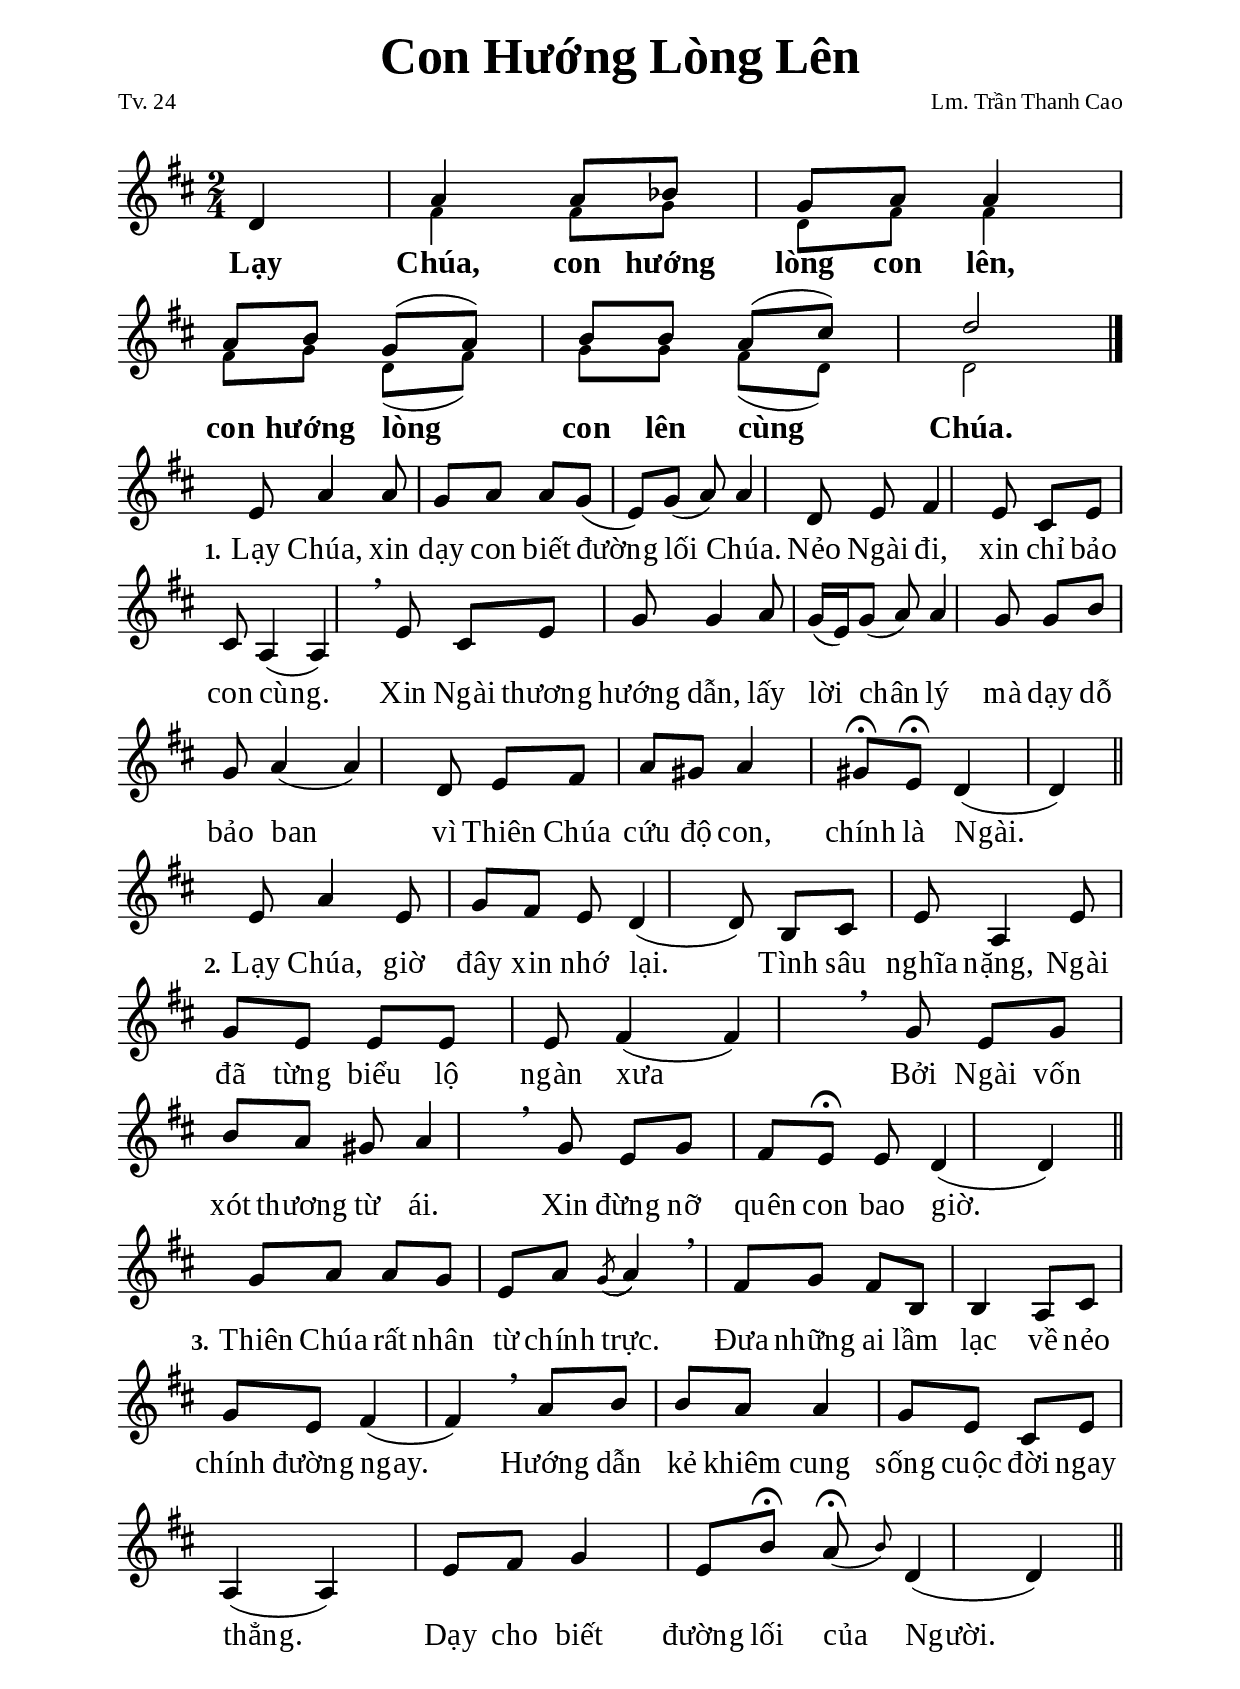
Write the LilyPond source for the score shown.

% Cài đặt chung
\version "2.20.0"
\include "english.ly"

\header {
  title = \markup { \fontsize #3 "Con Hướng Lòng Lên" }
  poet = "Tv. 24"
  composer = "Lm. Trần Thanh Cao"
  arranger = " "
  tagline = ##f
}

\paper {
  #(set-paper-size "a4")
  top-margin = 10\mm
  bottom-margin = 10\mm
  left-margin = 20\mm
  right-margin = 20\mm
  indent = #0
  #(define fonts
    (make-pango-font-tree
      "Liberation Serif"
      "Liberation Serif"
      "Liberation Serif"
      (/ 20 20)))
  page-count = #1
}

% Nhạc điệp khúc
nhacDiepKhucSop= \relative c' {
  \partial 4 d4 |
  a' a8 bf |
  g a a4 |
  a8 b g (a) |
  b b a (cs) |
  d2 \bar "|."
}

nhacDiepKhucBas = \relative c' {
  \override NoteHead.font-size = #-2
  \skip 4
  fs4 fs8 g |
  d fs fs4 |
  fs8 g d (fs) |
  g g fs (d) |
  d2
}

% Nhạc phiên khúc
nhacPhienKhucMot = \relative c' {
  e8 a4 a8 g a a g (e) g (a) a4
  d,8 e fs4 e8 cs e cs a4 (a) \breathe
  e'8 cs e g g4 a8 g16 (e) g8 (a) a4
  g8 g b g a4 (a) d,8 e fs a gs a4
  gs8 \fermata e \fermata d4 (d) \bar "||"
}

nhacPhienKhucHai = \relative c' {
  e8 a4 e8 g fs e d4 (d8) b cs e a,4
  e'8 g e e e e fs4 (fs) \breathe
  g8 e g b a gs a4 \breathe
  g8 e g fs e \fermata e d4 (d) \bar "||"
}

nhacPhienKhucBa = \relative c' {
  g'8 a a g e a \acciaccatura g (a4) \breathe
  fs8 g fs b, b4 a8 cs g' e fs4 (fs) \breathe
  a8 b b a a4 g8 e cs e a,4 (a) e'8 fs g4
  e8 b' \fermata a \fermata (\grace b) d,4 (d) \bar "||"
}

% Lời điệp khúc
loiDiepKhuc = \lyricmode {
  Lạy Chúa, con hướng lòng con lên,
  con hướng lòng con lên cùng Chúa.
}

% Lời phiên khúc
loiPhienKhucMot = \lyricmode {
  \set stanza = #"1."
  Lạy Chúa, xin dạy con biết đường lối Chúa.
  Nẻo Ngài đi, xin chỉ bảo con cùng.
  Xin Ngài thương hướng dẫn, lấy lời chân lý mà dạy dỗ bảo ban
  vì Thiên Chúa cứu độ con, chính là Ngài.
}

loiPhienKhucHai = \lyricmode {
  \set stanza = #"2."
  Lạy Chúa, giờ đây xin nhớ lại.
  Tình sâu nghĩa nặng, Ngài đã từng biểu lộ ngàn xưa
  Bởi Ngài vốn xót thương từ ái.
  Xin đừng nỡ quên con bao giờ.
}

loiPhienKhucBa = \lyricmode {
  \set stanza = #"3."
  Thiên Chúa rất nhân từ chính trực.
  Đưa những ai lầm lạc về nẻo chính đường ngay.
  Hướng dẫn kẻ khiêm cung sống cuộc đời ngay thẳng.
  Dạy cho biết đường lối của Người.
}


% Dàn trang
\score {
  \new ChoirStaff <<
    \new Staff = diepKhuc \with {
        \consists "Merge_rests_engraver"
        \magnifyStaff #(magstep +1)
      }
      <<
      \new Voice = beSop {
        \voiceOne \key d \major \time 2/4 \nhacDiepKhucSop
      }
      \new Voice = beBas {
        \voiceTwo \key d \major \time 2/4 \nhacDiepKhucBas
      }
    >>
    \new Lyrics \lyricsto beSop \loiDiepKhuc
  >>
  \layout {
    \override Lyrics.LyricText.font-series = #'bold
    \override Lyrics.LyricText.font-size = #+3
    \override Lyrics.LyricSpace.minimum-distance = #0.5
    \override Score.BarNumber.break-visibility = ##(#f #f #f)
    \override Score.SpacingSpanner.uniform-stretching = ##t
  }
}

\score {
  \new ChoirStaff <<
    \new Staff = phienKhuc \with {
        \magnifyStaff #(magstep +1)
      }
      <<
      \new Voice = beSop {
        \key d \major \time 2/4 \nhacPhienKhucMot
      }
    >>
    \new Lyrics \lyricsto beSop \loiPhienKhucMot
  >>
  \layout {
    \override Staff.TimeSignature.transparent = ##t
    \override Lyrics.LyricText.font-size = #+3
    \override Lyrics.LyricSpace.minimum-distance = #0.5
    \override Score.BarNumber.break-visibility = ##(#f #f #f)
    \override Score.SpacingSpanner.uniform-stretching = ##t
    \set Score.barAlways = ##t
    \set Score.defaultBarType = ""
  } 
}

\score {
  \new ChoirStaff <<
    \new Staff = phienKhuc \with {
        \magnifyStaff #(magstep +1)
      }
      <<
      \new Voice = beSop {
        \key d \major \time 2/4 \nhacPhienKhucHai
      }
    >>
    \new Lyrics \lyricsto beSop \loiPhienKhucHai
  >>
  \layout {
    \override Staff.TimeSignature.transparent = ##t
    \override Lyrics.LyricText.font-size = #+3
    \override Lyrics.LyricSpace.minimum-distance = #0.5
    \override Score.BarNumber.break-visibility = ##(#f #f #f)
    \override Score.SpacingSpanner.uniform-stretching = ##t
    \set Score.barAlways = ##t
    \set Score.defaultBarType = ""
  } 
}

\score {
  \new ChoirStaff <<
    \new Staff = phienKhuc \with {
        \magnifyStaff #(magstep +1)
      }
      <<
      \new Voice = beSop {
        \key d \major \time 2/4 \nhacPhienKhucBa
      }
    >>
    \new Lyrics \lyricsto beSop \loiPhienKhucBa
  >>
  \layout {
    \override Staff.TimeSignature.transparent = ##t
    \override Lyrics.LyricText.font-size = #+3
    \override Lyrics.LyricSpace.minimum-distance = #0.5
    \override Score.BarNumber.break-visibility = ##(#f #f #f)
    \override Score.SpacingSpanner.uniform-stretching = ##t
    \set Score.barAlways = ##t
    \set Score.defaultBarType = ""
  } 
}
